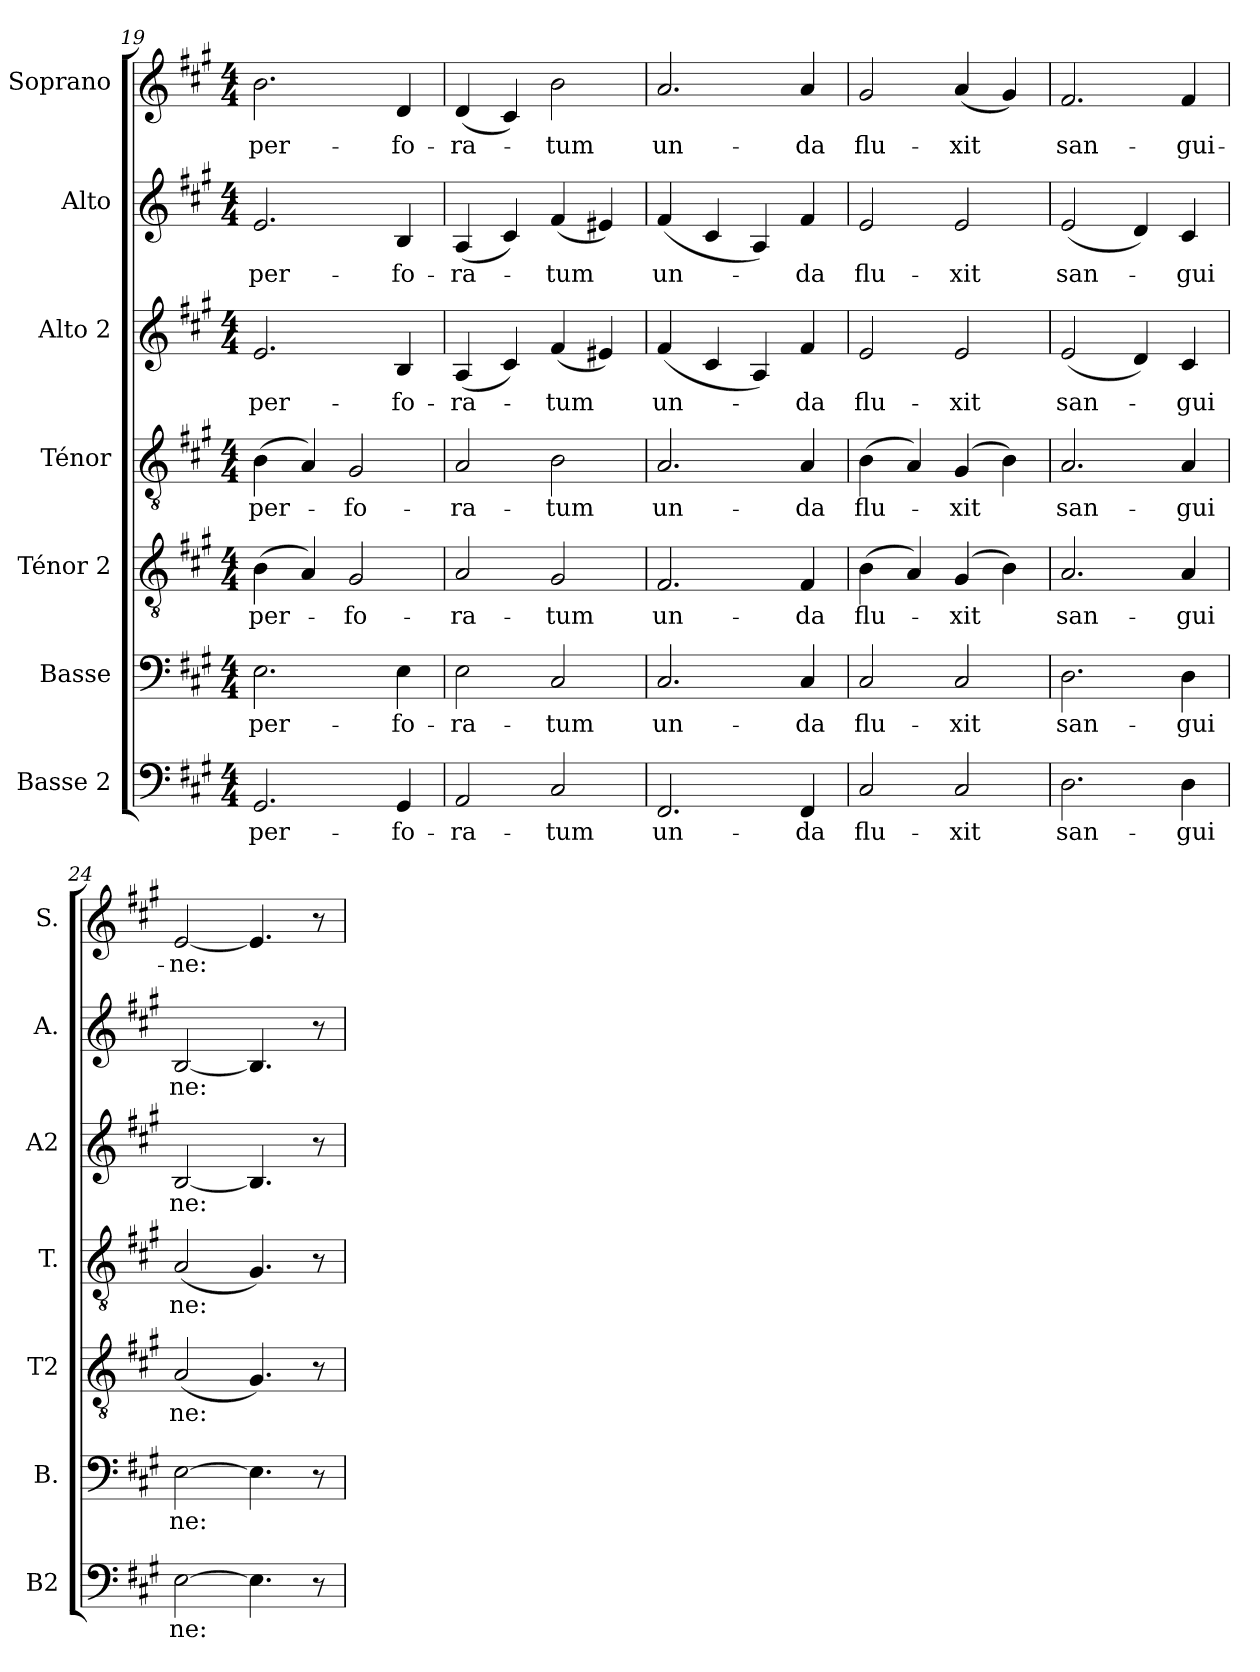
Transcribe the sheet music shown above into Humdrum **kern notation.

**kern	**text	**kern	**text	**kern	**text	**kern	**text	**kern	**text	**kern	**text	**kern	**text
*part7	*part7	*part6	*part6	*part5	*part5	*part4	*part4	*part3	*part3	*part2	*part2	*part1	*part1
*staff7	*staff7	*staff6	*staff6	*staff5	*staff5	*staff4	*staff4	*staff3	*staff3	*staff2	*staff2	*staff1	*staff1
*I"Basse 2	*	*I"Basse	*	*I"Ténor 2	*	*I"Ténor	*	*I"Alto 2	*	*I"Alto	*	*I"Soprano	*
*I'B2	*	*I'B.	*	*I'T2	*	*I'T.	*	*I'A2	*	*I'A.	*	*I'S.	*
!!LO:PB:g=z
*clefF4	*	*clefF4	*	*clefGv2	*	*clefGv2	*	*clefG2	*	*clefG2	*	*clefG2	*
*k[f#c#g#]	*	*k[f#c#g#]	*	*k[f#c#g#]	*	*k[f#c#g#]	*	*k[f#c#g#]	*	*k[f#c#g#]	*	*k[f#c#g#]	*
*M4/4	*	*M4/4	*	*M4/4	*	*M4/4	*	*M4/4	*	*M4/4	*	*M4/4	*
=19	=19	=19	=19	=19	=19	=19	=19	=19	=19	=19	=19	=19	=19
!	!LO:LY:b	!	!LO:LY:b	!	!LO:LY:b	!	!LO:LY:b	!	!LO:LY:b	!	!LO:LY:b	!	!LO:LY:b
2.GG#/	per-	2.E\	per-	(>4B\	per-	(>4B\	per-	2.e/	per-	2.e/	per-	2.b\	per-
.	.	.	.	4A/)	.	4A/)	.	.	.	.	.	.	.
!	!	!	!	!	!LO:LY:b	!	!LO:LY:b	!	!	!	!	!	!
.	.	.	.	2G#/	-fo-	2G#/	-fo-	.	.	.	.	.	.
!	!LO:LY:b	!	!LO:LY:b	!	!	!	!	!	!LO:LY:b	!	!LO:LY:b	!	!LO:LY:b
4GG#/	-fo-	4E\	-fo-	.	.	.	.	4B/	-fo-	4B/	-fo-	4d/	-fo-
=20	=20	=20	=20	=20	=20	=20	=20	=20	=20	=20	=20	=20	=20
!	!LO:LY:b	!	!LO:LY:b	!	!LO:LY:b	!	!LO:LY:b	!	!LO:LY:b	!	!LO:LY:b	!	!LO:LY:b
2AA/	-ra-	2E\	-ra-	2A/	-ra-	2A/	-ra-	(<4A/	-ra-	(<4A/	-ra-	(<4d/	-ra-
.	.	.	.	.	.	.	.	4c#/)	.	4c#/)	.	4c#/)	.
!	!LO:LY:b	!	!LO:LY:b	!	!LO:LY:b	!	!LO:LY:b	!	!LO:LY:b	!	!LO:LY:b	!	!LO:LY:b
2C#/	-tum	2C#/	-tum	2G#/	-tum	2B\	-tum	(<4f#/	-tum	(<4f#/	-tum	2b\	-tum
.	.	.	.	.	.	.	.	4e#X/)	.	4e#X/)	.	.	.
=21	=21	=21	=21	=21	=21	=21	=21	=21	=21	=21	=21	=21	=21
!	!LO:LY:b	!	!LO:LY:b	!	!LO:LY:b	!	!LO:LY:b	!	!LO:LY:b	!	!LO:LY:b	!	!LO:LY:b
2.FF#/	un-	2.C#/	un-	2.F#/	un-	2.A/	un-	(<4f#/	un-	(<4f#/	un-	2.a/	un-
.	.	.	.	.	.	.	.	4c#/	.	4c#/	.	.	.
.	.	.	.	.	.	.	.	4A/)	.	4A/)	.	.	.
!	!LO:LY:b	!	!LO:LY:b	!	!LO:LY:b	!	!LO:LY:b	!	!LO:LY:b	!	!LO:LY:b	!	!LO:LY:b
4FF#/	-da	4C#/	-da	4F#/	-da	4A/	-da	4f#/	-da	4f#/	-da	4a/	-da
=22	=22	=22	=22	=22	=22	=22	=22	=22	=22	=22	=22	=22	=22
!	!LO:LY:b	!	!LO:LY:b	!	!LO:LY:b	!	!LO:LY:b	!	!LO:LY:b	!	!LO:LY:b	!	!LO:LY:b
2C#/	flu-	2C#/	flu-	(>4B\	flu-	(>4B\	flu-	2e/	flu-	2e/	flu-	2g#/	flu-
.	.	.	.	4A/)	.	4A/)	.	.	.	.	.	.	.
!	!LO:LY:b	!	!LO:LY:b	!	!LO:LY:b	!	!LO:LY:b	!	!LO:LY:b	!	!LO:LY:b	!	!LO:LY:b
2C#/	-xit	2C#/	-xit	(>4G#/	-xit	(>4G#/	-xit	2e/	-xit	2e/	-xit	(<4a/	-xit
.	.	.	.	4B\)	.	4B\)	.	.	.	.	.	4g#/)	.
=23	=23	=23	=23	=23	=23	=23	=23	=23	=23	=23	=23	=23	=23
!	!LO:LY:b	!	!LO:LY:b	!	!LO:LY:b	!	!LO:LY:b	!	!LO:LY:b	!	!LO:LY:b	!	!LO:LY:b
2.D\	san-	2.D\	san-	2.A/	san-	2.A/	san-	(<2e/	san-	(<2e/	san-	2.f#/	san-
.	.	.	.	.	.	.	.	4d/)	.	4d/)	.	.	.
!	!LO:LY:b	!	!LO:LY:b	!	!LO:LY:b	!	!LO:LY:b	!	!LO:LY:b	!	!LO:LY:b	!	!LO:LY:b
4D\	-gui	4D\	-gui	4A/	-gui	4A/	-gui	4c#/	-gui	4c#/	-gui	4f#/	-gui-
=24	=24	=24	=24	=24	=24	=24	=24	=24	=24	=24	=24	=24	=24
!	!LO:LY:b	!	!LO:LY:b	!	!LO:LY:b	!	!LO:LY:b	!	!LO:LY:b	!	!LO:LY:b	!	!LO:LY:b
[2E\	-ne:	[2E\	-ne:	(<2A/	-ne:	(<2A/	-ne:	[2B/	-ne:	[2B/	-ne:	[2e/	-ne:
4.E\]	.	4.E\]	.	4.G#/)	.	4.G#/)	.	4.B/]	.	4.B/]	.	4.e/]	.
8r	.	8r	.	8r	.	8r	.	8r	.	8r	.	8r	.
=	=	=	=	=	=	=	=	=	=	=	=	=	=
*-	*-	*-	*-	*-	*-	*-	*-	*-	*-	*-	*-	*-	*-
